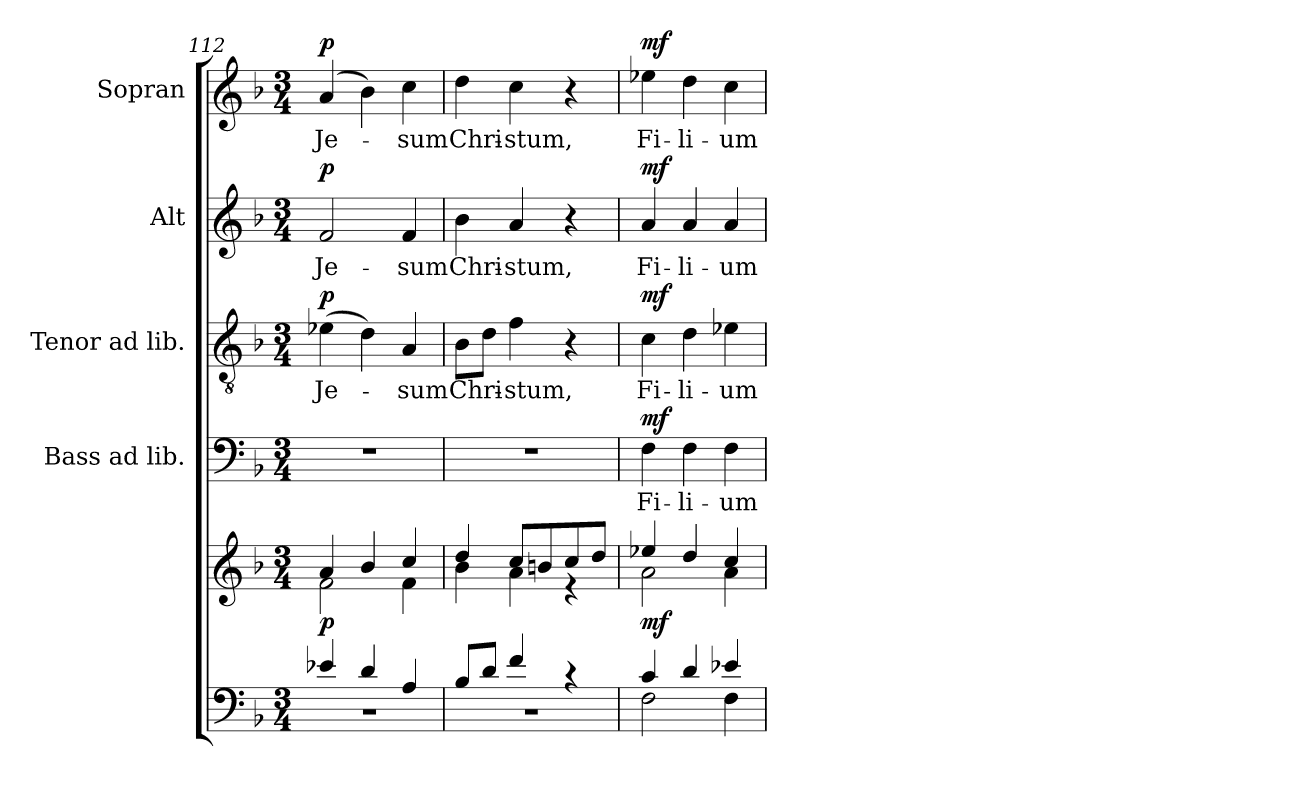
**kern	**kern	**dynam	**kern	**text	**dynam	**kern	**text	**dynam	**kern	**text	**dynam	**kern	**text	**dynam
*part5	*part5	*part5	*part4	*part4	*part4	*part3	*part3	*part3	*part2	*part2	*part2	*part1	*part1	*part1
*staff6	*staff5	*staff5/6	*staff4	*staff4	*staff4	*staff3	*staff3	*staff3	*staff2	*staff2	*staff2	*staff1	*staff1	*staff1
*	*	*	*I"Bass ad lib.	*	*	*I"Tenor ad lib.	*	*	*I"Alt	*	*	*I"Sopran	*	*
*	*	*	*I'B.	*	*	*I'T.	*	*	*I'A.	*	*	*I'S.	*	*
*clefF4	*clefG2	*	*clefF4	*	*	*clefGv2	*	*	*clefG2	*	*	*clefG2	*	*
*k[b-]	*k[b-]	*	*k[b-]	*	*	*k[b-]	*	*	*k[b-]	*	*	*k[b-]	*	*
*F:	*F:	*	*F:	*	*	*F:	*	*	*F:	*	*	*F:	*	*
*M3/4	*M3/4	*	*M3/4	*	*	*M3/4	*	*	*M3/4	*	*	*M3/4	*	*
=112	=112	=112	=112	=112	=112	=112	=112	=112	=112	=112	=112	=112	=112	=112
*^	*	*	*	*	*	*	*	*	*	*	*	*	*	*
!	!LO:N:vis=1	!	!LO:DY:b	!	!	!	!	!LO:LY:b	!LO:DY:a	!	!LO:LY:b	!LO:DY:a	!	!LO:LY:b	!LO:DY:a
*	*	*^	*	*	*	*	*	*	*	*	*	*	*	*	*
4e-X/	2.r	4a/	2f\	p	2.r	.	.	(>4e-X\	Je-	p	2f/	Je-	p	(4a/	Je-	p
4d/	.	4b-/	.	.	.	.	.	4d\)	.	.	.	.	.	4b-\)	.	.
!	!	!	!	!	!	!	!	!	!LO:LY:b	!	!	!LO:LY:b	!	!	!LO:LY:b	!
4A/	.	4cc/	4f\	.	.	.	.	4A/	-sum	.	4f/	-sum	.	4cc\	-sum	.
=113	=113	=113	=113	=113	=113	=113	=113	=113	=113	=113	=113	=113	=113	=113	=113	=113
!	!LO:N:vis=1	!	!	!	!	!	!	!	!LO:LY:b	!	!	!LO:LY:b	!	!	!LO:LY:b	!
8B-/L	2.r	4dd/	4b-\	.	2.r	.	.	8B-\L	Chri-	.	4b-\	Chri-	.	4dd\	Chri-	.
8d/J	.	.	.	.	.	.	.	8d\J	.	.	.	.	.	.	.	.
!	!	!	!	!	!	!	!	!	!LO:LY:b	!	!	!LO:LY:b	!	!	!LO:LY:b	!
4f/	.	8cc/L	4a\	.	.	.	.	4f\	-stum,	.	4a/	-stum,	.	4cc\	-stum,	.
.	.	8bn/	.	.	.	.	.	.	.	.	.	.	.	.	.	.
4rc	.	8cc/	4re	.	.	.	.	4r	.	.	4r	.	.	4r	.	.
.	.	8dd/J	.	.	.	.	.	.	.	.	.	.	.	.	.	.
!!LO:PB:g=z
=114	=114	=114	=114	=114	=114	=114	=114	=114	=114	=114	=114	=114	=114	=114	=114	=114
!	!	!	!	!LO:DY:b	!	!LO:LY:b	!LO:DY:a	!	!LO:LY:b	!LO:DY:a	!	!LO:LY:b	!LO:DY:a	!	!LO:LY:b	!LO:DY:a
4c/	2F\	4ee-X/	2a\	mf	4F\	Fi-	mf	4c\	Fi-	mf	4a/	Fi-	mf	4ee-X\	Fi-	mf
!	!	!	!	!	!	!LO:LY:b	!	!	!LO:LY:b	!	!	!LO:LY:b	!	!	!LO:LY:b	!
4d/	.	4dd/	.	.	4F\	-li-	.	4d\	-li-	.	4a/	-li-	.	4dd\	-li-	.
!	!	!	!	!	!	!LO:LY:b	!	!	!LO:LY:b	!	!	!LO:LY:b	!	!	!LO:LY:b	!
4e-X/	4F\	4cc/	4a\	.	4F\	-um	.	4e-X\	-um	.	4a/	-um	.	4cc\	-um	.
*v	*v	*	*	*	*	*	*	*	*	*	*	*	*	*	*	*
*	*v	*v	*	*	*	*	*	*	*	*	*	*	*	*	*
=	=	=	=	=	=	=	=	=	=	=	=	=	=	=
*-	*-	*-	*-	*-	*-	*-	*-	*-	*-	*-	*-	*-	*-	*-
